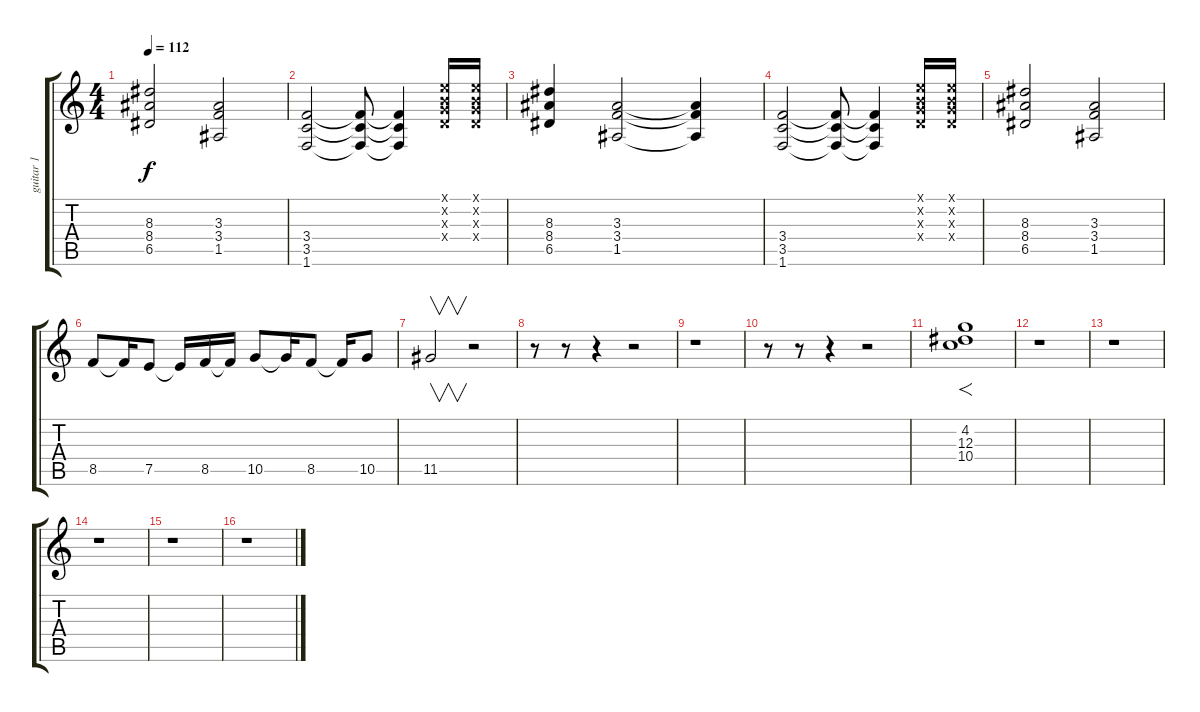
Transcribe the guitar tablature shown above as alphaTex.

\track ("guitar 1" "guitar 1") {instrument overdrivenguitar}
\staff {score tabs}
\tuning (E4 B3 G3 D3 A2 E2) {hide}
\ts (4 4)
\tempo 112
\clef g2
\ks c
(8.3 8.4 6.5).2{dy f} (3.3 3.4 1.5).2 |
(3.4 3.5 1.6).2 (3.4{t} 3.5{t} 1.6{t}).8 (3.4{t} 3.5{t} 1.6{t}).4 (0.1{x} 0.2{x} 0.3{x} 0.4{x}).16 (0.1{x} 0.2{x} 0.3{x} 0.4{x}).16 |
(8.3 8.4 6.5).4 (3.3 3.4 1.5).2 (3.3{t} 3.4{t} 1.5{t}).4 |
(3.4 3.5 1.6).2 (3.4{t} 3.5{t} 1.6{t}).8 (3.4{t} 3.5{t} 1.6{t}).4 (0.1{x} 0.2{x} 0.3{x} 0.4{x}).16 (0.1{x} 0.2{x} 0.3{x} 0.4{x}).16 |
(8.3 8.4 6.5).2 (3.3 3.4 1.5).2 |
8.5.8 8.5{t}.16 7.5.8 7.5{t}.16 8.5.16 8.5{t}.16 10.5.8 10.5{t}.16 8.5.8 8.5{t}.16 10.5.8 |
11.5.2{v} r.2 |
r.8 r.8 r.4 r.2 |
r.1 |
r.8 r.8 r.4 r.2 |
(4.2 12.3 10.4).1{f} |
r.1 |
r.1 |
r.1 |
r.1 |
r.1
